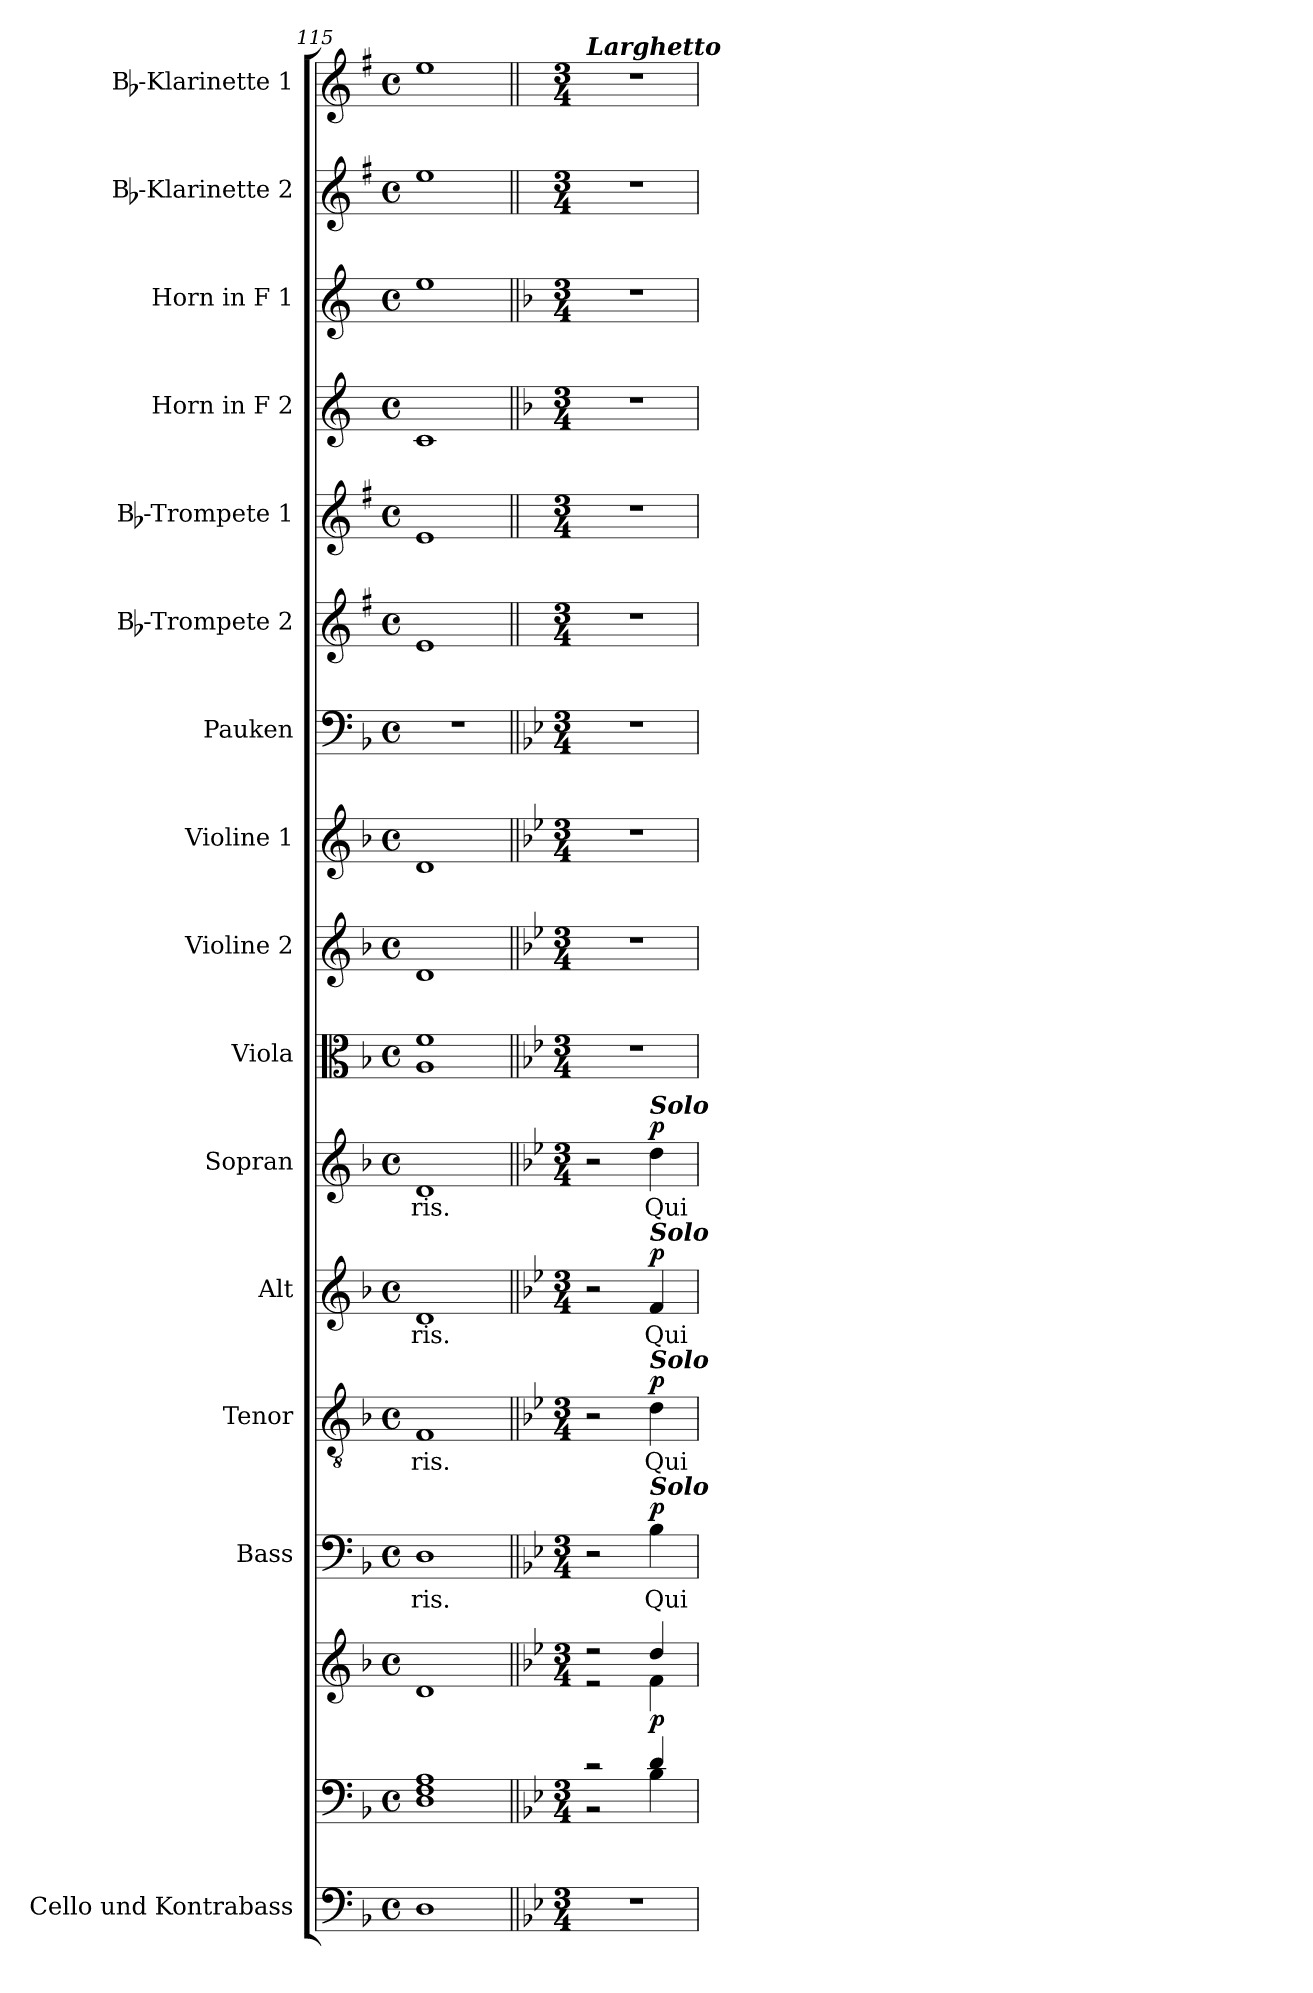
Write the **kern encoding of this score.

**kern	**kern	**kern	**dynam	**kern	**text	**dynam	**kern	**text	**dynam	**kern	**text	**dynam	**kern	**text	**dynam	**kern	**kern	**kern	**kern	**kern	**kern	**kern	**kern	**kern	**kern
*part16	*part15	*part15	*part15	*part14	*part14	*part14	*part13	*part13	*part13	*part12	*part12	*part12	*part11	*part11	*part11	*part10	*part9	*part8	*part7	*part6	*part5	*part4	*part3	*part2	*part1
*staff17	*staff16	*staff15	*staff15/16	*staff14	*staff14	*staff14	*staff13	*staff13	*staff13	*staff12	*staff12	*staff12	*staff11	*staff11	*staff11	*staff10	*staff9	*staff8	*staff7	*staff6	*staff5	*staff4	*staff3	*staff2	*staff1
*I"Cello und Kontrabass	*	*	*	*I"Bass	*	*	*I"Tenor	*	*	*I"Alt	*	*	*I"Sopran	*	*	*I"Viola	*I"Violine 2	*I"Violine 1	*I"Pauken	*I"Bb-Trompete 2	*I"Bb-Trompete 1	*I"Horn in F 2	*I"Horn in F 1	*I"Bb-Klarinette 2	*I"Bb-Klarinette 1
*I'Kb.	*	*	*	*I'B.	*	*	*I'T.	*	*	*I'A.	*	*	*I'S.	*	*	*I'Vla.	*I'Vl. 2	*I'Vl. 1	*I'Pk.	*I'Bb Trp. 2	*I'Bb Trp. 1	*	*	*I'Bb Kl. 2	*I'Bb Kl. 1
*clefF4	*clefF4	*clefG2	*	*clefF4	*	*	*clefGv2	*	*	*clefG2	*	*	*clefG2	*	*	*clefC3	*clefG2	*clefG2	*clefF4	*clefG2	*clefG2	*clefG2	*clefG2	*clefG2	*clefG2
*ITrd7c12	*	*	*	*	*	*	*	*	*	*	*	*	*	*	*	*	*	*	*	*ITrd1c2	*ITrd1c2	*ITrd4c7	*ITrd4c7	*ITrd1c2	*ITrd1c2
*k[b-]	*k[b-]	*k[b-]	*	*k[b-]	*	*	*k[b-]	*	*	*k[b-]	*	*	*k[b-]	*	*	*k[b-]	*k[b-]	*k[b-]	*k[b-]	*k[b-]	*k[b-]	*k[b-]	*k[b-]	*k[b-]	*k[b-]
*F:	*F:	*F:	*	*F:	*	*	*F:	*	*	*F:	*	*	*F:	*	*	*F:	*F:	*F:	*F:	*F:	*F:	*F:	*F:	*F:	*F:
*M4/4	*M4/4	*M4/4	*	*M4/4	*	*	*M4/4	*	*	*M4/4	*	*	*M4/4	*	*	*M4/4	*M4/4	*M4/4	*M4/4	*M4/4	*M4/4	*M4/4	*M4/4	*M4/4	*M4/4
*met(c)	*met(c)	*met(c)	*	*met(c)	*	*	*met(c)	*	*	*met(c)	*	*	*met(c)	*	*	*met(c)	*met(c)	*met(c)	*met(c)	*met(c)	*met(c)	*met(c)	*met(c)	*met(c)	*met(c)
=115	=115	=115	=115	=115	=115	=115	=115	=115	=115	=115	=115	=115	=115	=115	=115	=115	=115	=115	=115	=115	=115	=115	=115	=115	=115
!	!	!	!	!	!LO:LY:b	!	!	!LO:LY:b	!	!	!LO:LY:b	!	!	!LO:LY:b	!	!	!	!	!	!	!	!	!	!	!
1DD	1D 1F 1A	1d	.	1D	-ris.	.	1F	-ris.	.	1d	-ris.	.	1d	-ris.	.	1A 1f	1d	1d	1r	1d	1d	1F	1a	1dd	1dd
=116||	=116||	=116||	=116||	=116||	=116||	=116||	=116||	=116||	=116||	=116||	=116||	=116||	=116||	=116||	=116||	=116||	=116||	=116||	=116||	=116||	=116||	=116||	=116||	=116||	=116||
*k[b-e-]	*k[b-e-]	*k[b-e-]	*	*k[b-e-]	*	*	*k[b-e-]	*	*	*k[b-e-]	*	*	*k[b-e-]	*	*	*k[b-e-]	*k[b-e-]	*k[b-e-]	*k[b-e-]	*k[b-e-]	*k[b-e-]	*k[b-e-]	*k[b-e-]	*k[b-e-]	*k[b-e-]
*B-:	*B-:	*B-:	*	*B-:	*	*	*B-:	*	*	*B-:	*	*	*B-:	*	*	*B-:	*B-:	*B-:	*B-:	*B-:	*B-:	*B-:	*B-:	*B-:	*B-:
*M3/4	*M3/4	*M3/4	*	*M3/4	*	*	*M3/4	*	*	*M3/4	*	*	*M3/4	*	*	*M3/4	*M3/4	*M3/4	*M3/4	*M3/4	*M3/4	*M3/4	*M3/4	*M3/4	*M3/4
*	*^	*^	*	*	*	*	*	*	*	*	*	*	*	*	*	*	*	*	*	*	*	*	*	*	*
!	!	!	!	!	!	!	!	!	!	!	!	!	!	!	!	!	!	!	!	!	!	!	!	!	!	!	!LO:TX:a:Bi:t=Larghetto
2.r	2r	2r	2r	2r	.	2r	.	.	2r	.	.	2r	.	.	2r	.	.	2.r	2.r	2.r	2.r	2.r	2.r	2.r	2.r	2.r	2.r
!	!	!	!	!	!	!	!	!	!	!	!	!	!	!	!LO:TX:a:Bi:t=Solo	!	!	!	!	!	!	!	!	!	!	!	!
!	!	!	!	!	!	!	!	!	!	!	!	!LO:TX:a:Bi:t=Solo	!	!	!	!	!	!	!	!	!	!	!	!	!	!	!
!	!	!	!	!	!	!	!	!	!LO:TX:a:Bi:t=Solo	!	!	!	!	!	!	!	!	!	!	!	!	!	!	!	!	!	!
!	!	!	!	!	!	!LO:TX:a:Bi:t=Solo	!	!	!	!	!	!	!	!	!	!	!	!	!	!	!	!	!	!	!	!	!
!	!	!	!	!	!LO:DY:b	!	!LO:LY:b	!LO:DY:a	!	!LO:LY:b	!LO:DY:a	!	!LO:LY:b	!LO:DY:a	!	!LO:LY:b	!LO:DY:a	!	!	!	!	!	!	!	!	!	!
.	4d!/	4B-!\	4dd!/	4f!\	p	4B-\	Qui	p	4d\	Qui	p	4f/	Qui	p	4dd\	Qui	p	.	.	.	.	.	.	.	.	.	.
*	*v	*v	*	*	*	*	*	*	*	*	*	*	*	*	*	*	*	*	*	*	*	*	*	*	*	*	*
*	*	*v	*v	*	*	*	*	*	*	*	*	*	*	*	*	*	*	*	*	*	*	*	*	*	*	*
=	=	=	=	=	=	=	=	=	=	=	=	=	=	=	=	=	=	=	=	=	=	=	=	=	=
*-	*-	*-	*-	*-	*-	*-	*-	*-	*-	*-	*-	*-	*-	*-	*-	*-	*-	*-	*-	*-	*-	*-	*-	*-	*-
